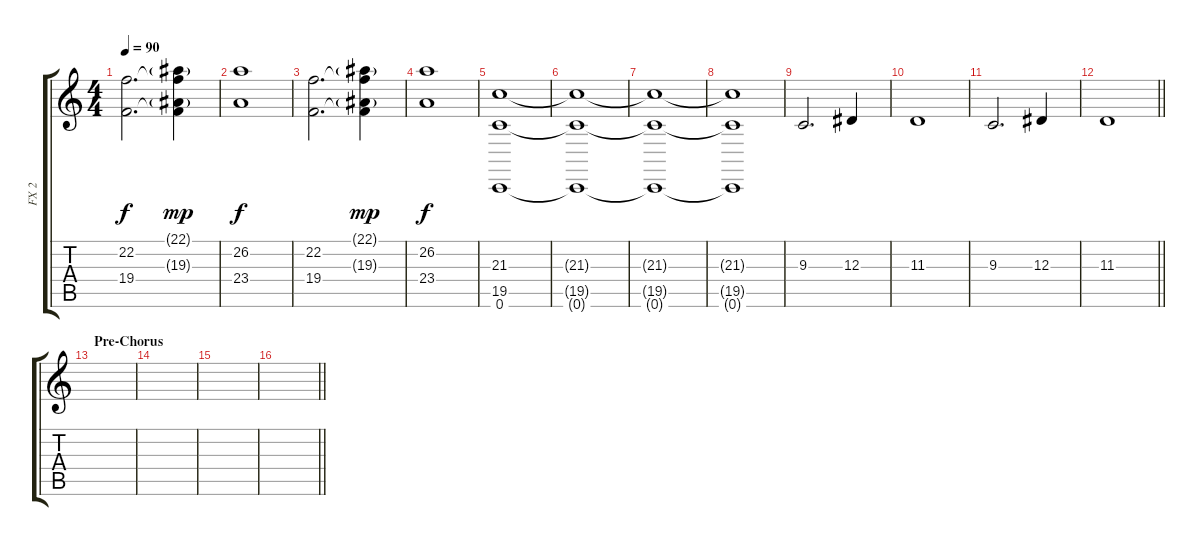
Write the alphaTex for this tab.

\track ("FX 2" "FX 2") {instrument synthstrings2}
\staff {score tabs}
\tuning (C4 G3 Eb3 Bb2 F2 C2) {hide}
\ts (4 4)
\tempo 90
\clef g2
\ks c
(22.2 19.4).2{d dy f} (22.1{g} 22.2{t} 19.3{g} 19.4{t}).4{dy mp} |
(26.2 23.4).1{dy f} |
(22.2 19.4).2{d} (22.1{g} 22.2{t} 19.3{g} 19.4{t}).4{dy mp} |
(26.2 23.4).1{dy f} |
(21.3 19.5 0.6).1 |
(21.3{t} 19.5{t} 0.6{t}).1 |
(21.3{t} 19.5{t} 0.6{t}).1 |
(21.3{t} 19.5{t} 0.6{t}).1 |
9.3.2{d} 12.3.4 |
11.3.1 |
9.3.2{d} 12.3.4 |
\barLineRight lightlight
11.3.1 |
\section ("" "Pre-Chorus")
|
|
|
\barLineRight lightlight
